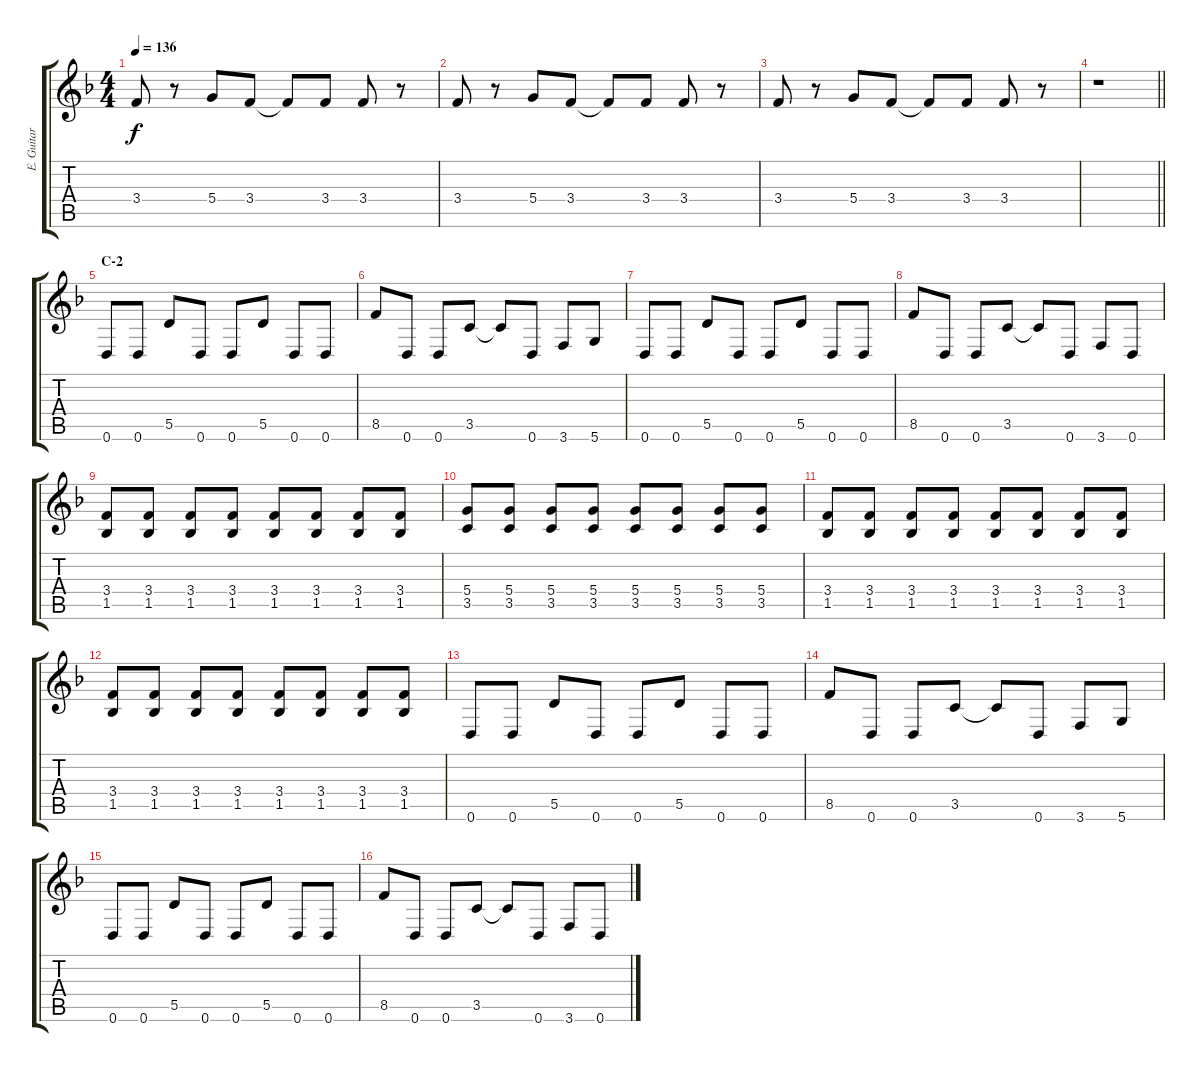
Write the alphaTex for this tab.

\track ("E. Guitar I" "E. Guitar ") {instrument distortionguitar}
\staff {score tabs}
\tuning (E4 B3 G3 D3 A2 D2) {hide}
\ts (4 4)
\tempo 136
\clef g2
\ks dminor
3.4.8{dy f} r.8 5.4.8 3.4.8 3.4{t}.8 3.4.8 3.4.8 r.8 |
3.4.8 r.8 5.4.8 3.4.8 3.4{t}.8 3.4.8 3.4.8 r.8 |
3.4.8 r.8 5.4.8 3.4.8 3.4{t}.8 3.4.8 3.4.8 r.8 |
\barLineRight lightlight
r.1 |
\section ("" "C-2")
0.6.8 0.6.8 5.5.8 0.6.8 0.6.8 5.5.8 0.6.8 0.6.8 |
8.5.8 0.6.8 0.6.8 3.5.8 3.5{t}.8 0.6.8 3.6.8 5.6.8 |
0.6.8 0.6.8 5.5.8 0.6.8 0.6.8 5.5.8 0.6.8 0.6.8 |
8.5.8 0.6.8 0.6.8 3.5.8 3.5{t}.8 0.6.8 3.6.8 0.6.8 |
(3.4 1.5).8 (3.4 1.5).8 (3.4 1.5).8 (3.4 1.5).8 (3.4 1.5).8 (3.4 1.5).8 (3.4 1.5).8 (3.4 1.5).8 |
(5.4 3.5).8 (5.4 3.5).8 (5.4 3.5).8 (5.4 3.5).8 (5.4 3.5).8 (5.4 3.5).8 (5.4 3.5).8 (5.4 3.5).8 |
(3.4 1.5).8 (3.4 1.5).8 (3.4 1.5).8 (3.4 1.5).8 (3.4 1.5).8 (3.4 1.5).8 (3.4 1.5).8 (3.4 1.5).8 |
(3.4 1.5).8 (3.4 1.5).8 (3.4 1.5).8 (3.4 1.5).8 (3.4 1.5).8 (3.4 1.5).8 (3.4 1.5).8 (3.4 1.5).8 |
0.6.8 0.6.8 5.5.8 0.6.8 0.6.8 5.5.8 0.6.8 0.6.8 |
8.5.8 0.6.8 0.6.8 3.5.8 3.5{t}.8 0.6.8 3.6.8 5.6.8 |
0.6.8 0.6.8 5.5.8 0.6.8 0.6.8 5.5.8 0.6.8 0.6.8 |
8.5.8 0.6.8 0.6.8 3.5.8 3.5{t}.8 0.6.8 3.6.8 0.6.8
